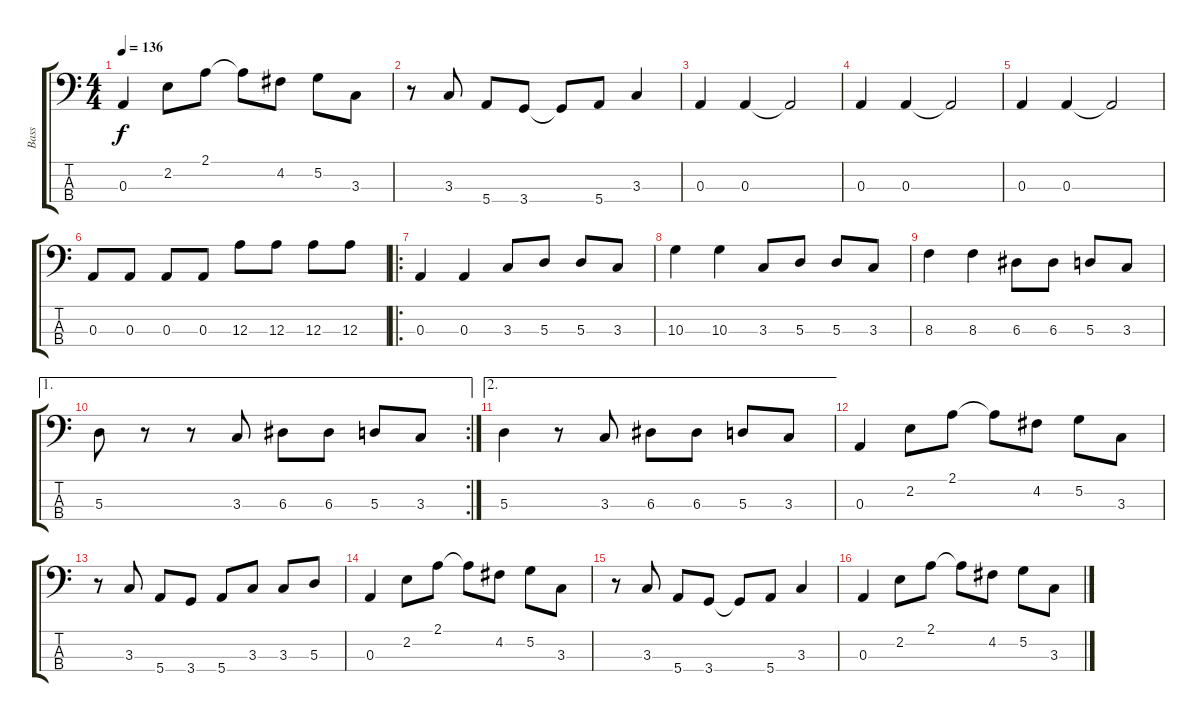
\track ("Bass" "Bass") {instrument electricbasspick}
\staff {score tabs}
\tuning (G2 D2 A1 E1) {hide}
\ts (4 4)
\tempo 136
\clef f4
\ks c
0.3.4{dy f} 2.2.8 2.1.8 2.1{t}.8 4.2.8 5.2.8 3.3.8 |
r.8 3.3.8 5.4.8 3.4.8 3.4{t}.8 5.4.8 3.3.4 |
0.3.4 0.3.4 0.3{t}.2 |
0.3.4 0.3.4 0.3{t}.2 |
0.3.4 0.3.4 0.3{t}.2 |
0.3.8 0.3.8 0.3.8 0.3.8 12.3.8 12.3.8 12.3.8 12.3.8 |
\ro
0.3.4 0.3.4 3.3.8 5.3.8 5.3.8 3.3.8 |
10.3.4 10.3.4 3.3.8 5.3.8 5.3.8 3.3.8 |
8.3.4 8.3.4 6.3.8 6.3.8 5.3.8 3.3.8 |
\ae 1
\rc 2
5.3.8 r.8 r.8 3.3.8 6.3.8 6.3.8 5.3.8 3.3.8 |
\ae 2
5.3.4 r.8 3.3.8 6.3.8 6.3.8 5.3.8 3.3.8 |
0.3.4 2.2.8 2.1.8 2.1{t}.8 4.2.8 5.2.8 3.3.8 |
r.8 3.3.8 5.4.8 3.4.8 5.4.8 3.3.8 3.3.8 5.3.8 |
0.3.4 2.2.8 2.1.8 2.1{t}.8 4.2.8 5.2.8 3.3.8 |
r.8 3.3.8 5.4.8 3.4.8 3.4{t}.8 5.4.8 3.3.4 |
0.3.4 2.2.8 2.1.8 2.1{t}.8 4.2.8 5.2.8 3.3.8
